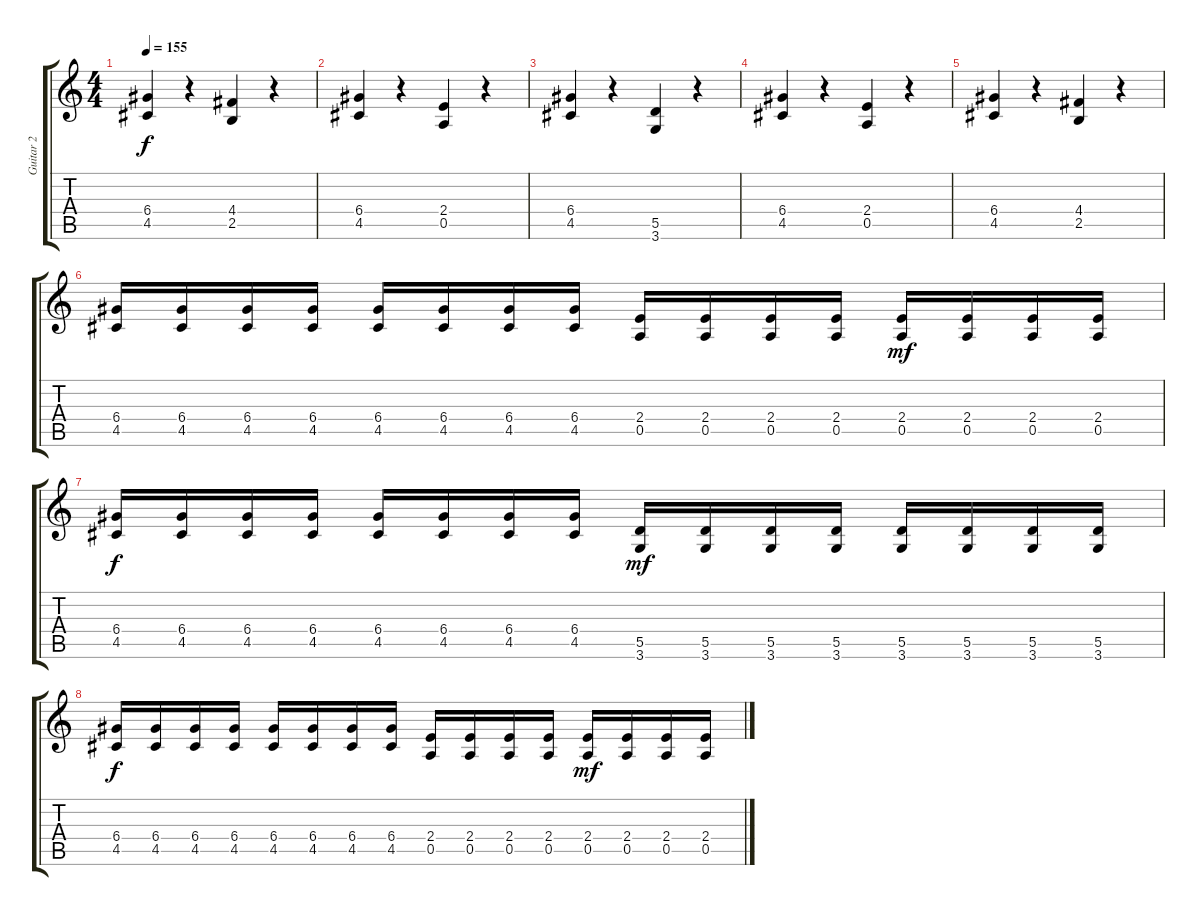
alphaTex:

\track ("Guitar 2" "Guitar 2") {instrument distortionguitar}
\staff {score tabs}
\tuning (E4 B3 G3 D3 A2 E2) {hide}
\ts (4 4)
\tempo 155
\clef g2
\ks c
(6.4 4.5).4{dy f} r.4 (4.4 2.5).4 r.4 |
(6.4 4.5).4 r.4 (2.4 0.5).4 r.4 |
(6.4 4.5).4 r.4 (5.5 3.6).4 r.4 |
(6.4 4.5).4 r.4 (2.4 0.5).4 r.4 |
(6.4 4.5).4 r.4 (4.4 2.5).4 r.4 |
(6.4 4.5).16 (6.4 4.5).16 (6.4 4.5).16 (6.4 4.5).16 (6.4 4.5).16 (6.4 4.5).16 (6.4 4.5).16 (6.4 4.5).16 (2.4 0.5).16 (2.4 0.5).16 (2.4 0.5).16 (2.4 0.5).16 (2.4 0.5).16{dy mf} (2.4 0.5).16 (2.4 0.5).16 (2.4 0.5).16 |
(6.4 4.5).16{dy f} (6.4 4.5).16 (6.4 4.5).16 (6.4 4.5).16 (6.4 4.5).16 (6.4 4.5).16 (6.4 4.5).16 (6.4 4.5).16 (5.5 3.6).16{dy mf} (5.5 3.6).16 (5.5 3.6).16 (5.5 3.6).16 (5.5 3.6).16 (5.5 3.6).16 (5.5 3.6).16 (5.5 3.6).16 |
(6.4 4.5).16{dy f} (6.4 4.5).16 (6.4 4.5).16 (6.4 4.5).16 (6.4 4.5).16 (6.4 4.5).16 (6.4 4.5).16 (6.4 4.5).16 (2.4 0.5).16 (2.4 0.5).16 (2.4 0.5).16 (2.4 0.5).16 (2.4 0.5).16{dy mf} (2.4 0.5).16 (2.4 0.5).16 (2.4 0.5).16
